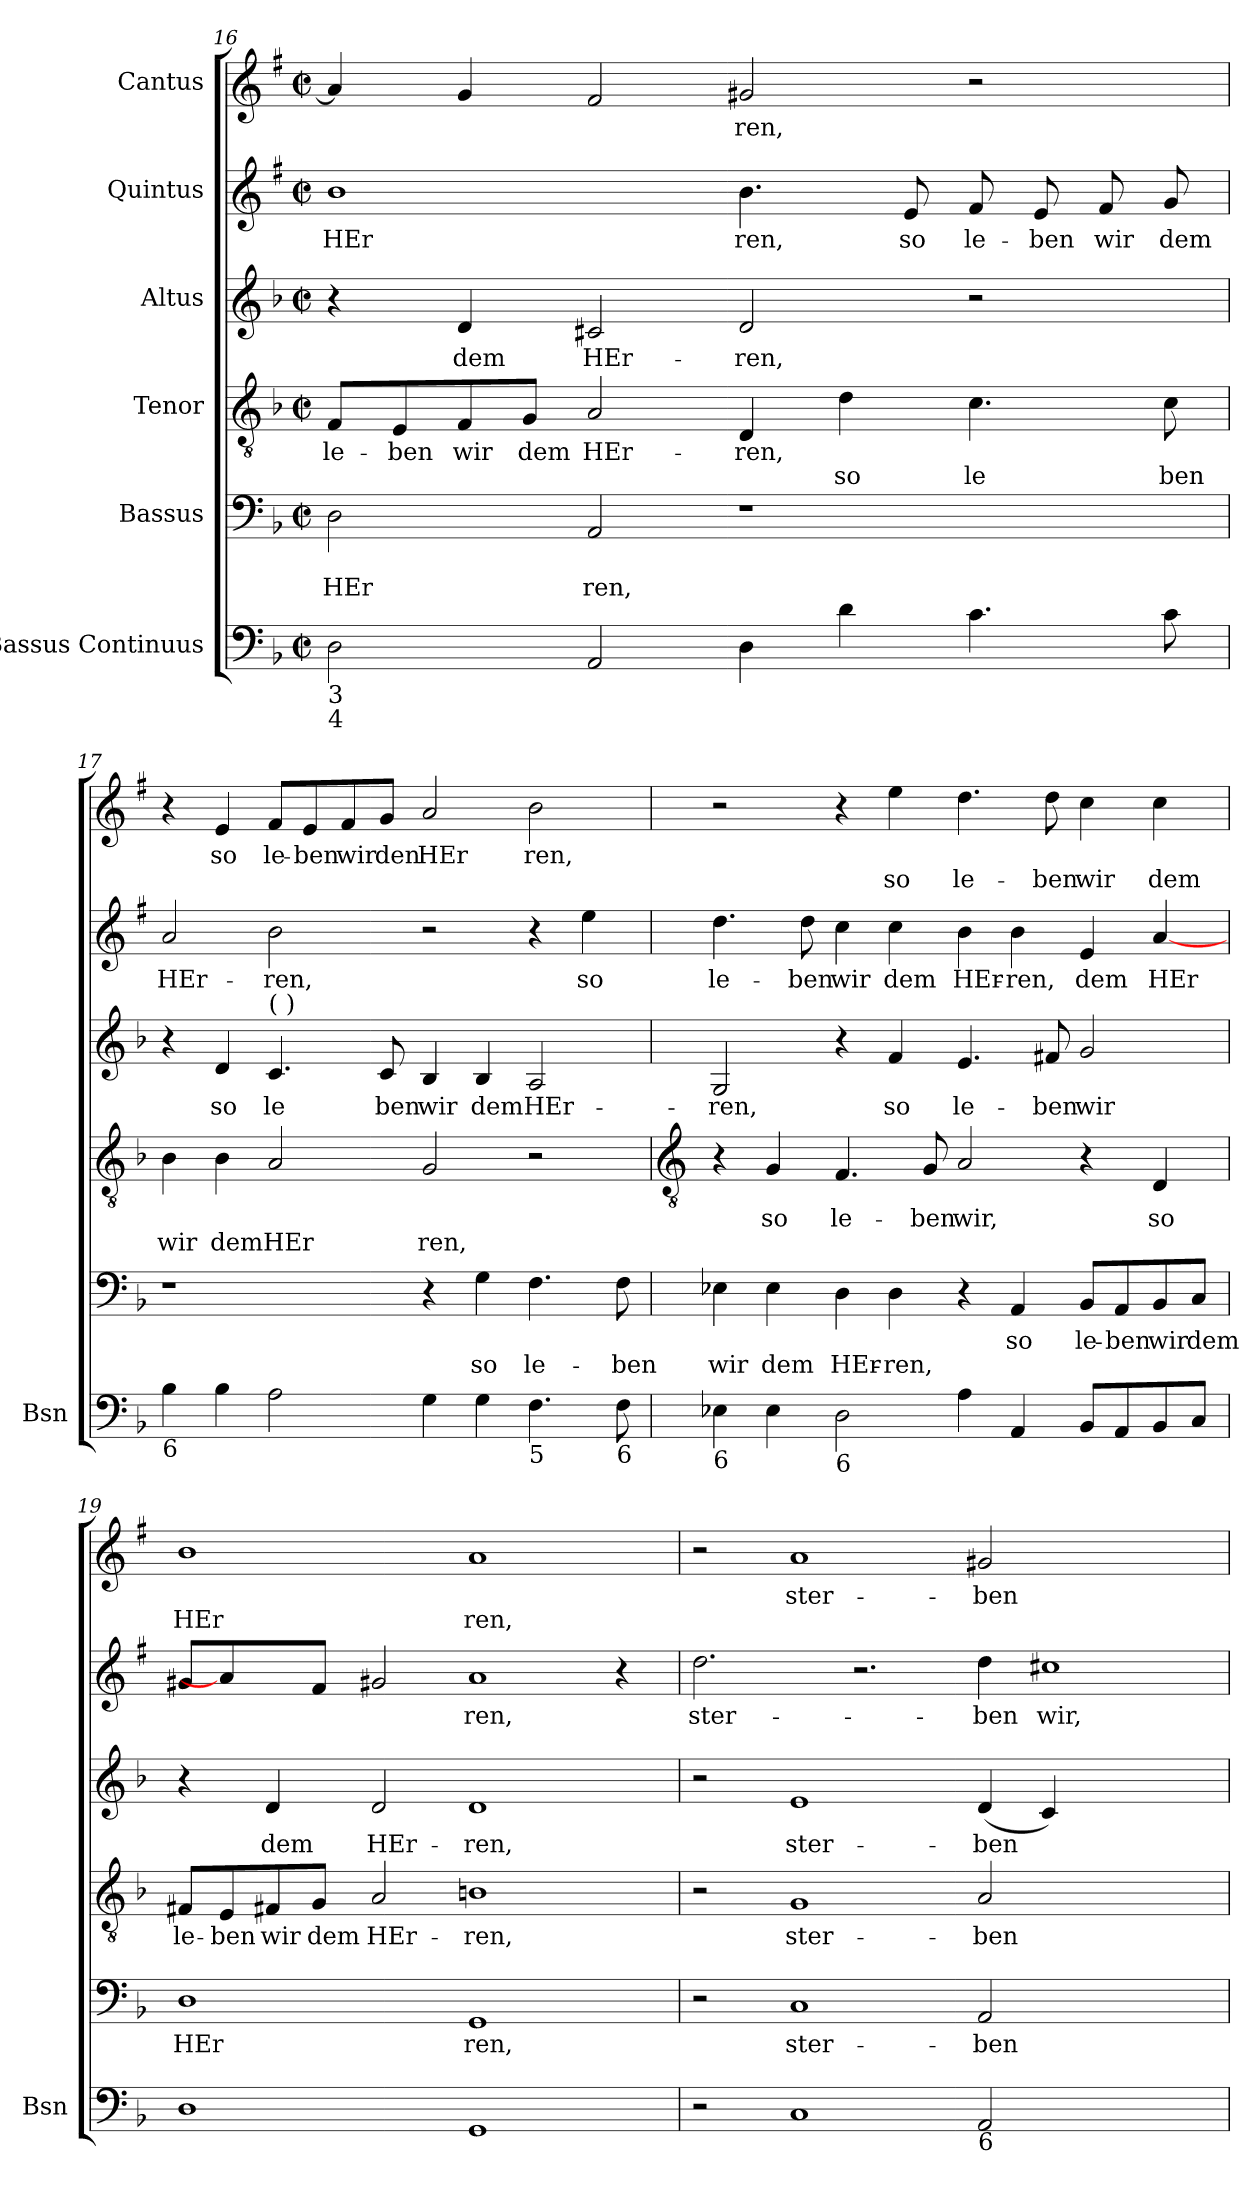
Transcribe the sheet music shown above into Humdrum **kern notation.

**kern	**kern	**text	**text	**kern	**text	**text	**kern	**text	**kern	**text	**kern	**text	**text
*part6	*part5	*part5	*part5	*part4	*part4	*part4	*part3	*part3	*part2	*part2	*part1	*part1	*part1
*staff6	*staff5	*staff5	*staff5	*staff4	*staff4	*staff4	*staff3	*staff3	*staff2	*staff2	*staff1	*staff1	*staff1
*I"Bassus Continuus	*I"Bassus	*	*	*I"Tenor	*	*	*I"Altus	*	*I"Quintus	*	*I"Cantus	*	*
*I'Bsn	*	*	*	*	*	*	*	*	*	*	*	*	*
!!LO:LB:g=z
*clefF4	*clefF4	*	*	*clefGv2	*	*	*clefG2	*	*clefG2	*	*clefG2	*	*
*	*	*	*	*	*	*	*	*	*ITrd1c2	*	*ITrd1c2	*	*
*k[b-]	*k[b-]	*	*	*k[b-]	*	*	*k[b-]	*	*k[b-]	*	*k[b-]	*	*
*F:	*F:	*	*	*F:	*	*	*F:	*	*F:	*	*F:	*	*
*M4/2	*M4/2	*	*	*M4/2	*	*	*M4/2	*	*M4/2	*	*M4/2	*	*
*met(c|)	*met(c|)	*	*	*met(c|)	*	*	*met(c|)	*	*met(c|)	*	*met(c|)	*	*
=16	=16	=16	=16	=16	=16	=16	=16	=16	=16	=16	=16	=16	=16
!LO:TX:b:t=3	!	!	!	!	!	!	!	!	!	!	!	!	!
!LO:TX:b:t=4	!	!	!	!	!	!	!	!	!	!	!	!	!
!	!	!	!LO:LY:b	!	!LO:LY:b	!	!	!	!	!LO:LY:b	!	!	!
2D	2D	.	HEr	8F/L	le-	.	4r	.	1a	HEr	4g]	.	.
!	!	!	!	!	!LO:LY:b	!	!	!	!	!	!	!	!
.	.	.	.	8E/	-ben	.	.	.	.	.	.	.	.
!	!	!	!	!	!LO:LY:b	!	!	!LO:LY:b	!	!	!	!	!
.	.	.	.	8F/	wir	.	4d	dem	.	.	4f	.	.
!	!	!	!	!	!LO:LY:b	!	!	!	!	!	!	!	!
.	.	.	.	8G/J	dem	.	.	.	.	.	.	.	.
!	!	!	!LO:LY:b	!	!LO:LY:b	!	!	!LO:LY:b	!	!	!	!	!
2AA	2AA	.	ren,	2A	HEr-	.	2c#X	HEr-	.	.	2e	.	.
!	!	!	!	!	!LO:LY:b	!	!	!LO:LY:b	!	!LO:LY:b	!	!LO:LY:b	!
4D	1r	.	.	4D	-ren,	.	2d	-ren,	4.a	ren,	2f#X	ren,	.
!	!	!	!	!	!	!LO:LY:b	!	!	!	!	!	!	!
4d	.	.	.	4d	.	so	.	.	.	.	.	.	.
!	!	!	!	!	!	!	!	!	!	!LO:LY:b	!	!	!
.	.	.	.	.	.	.	.	.	8d	so	.	.	.
!	!	!	!	!	!	!LO:LY:b	!	!	!	!LO:LY:b	!	!	!
4.c	.	.	.	4.c	.	le	2r	.	8e	le-	2r	.	.
!	!	!	!	!	!	!	!	!	!	!LO:LY:b	!	!	!
.	.	.	.	.	.	.	.	.	8d	-ben	.	.	.
!	!	!	!	!	!	!	!	!	!	!LO:LY:b	!	!	!
.	.	.	.	.	.	.	.	.	8e	wir	.	.	.
!	!	!	!	!	!	!LO:LY:b	!	!	!	!LO:LY:b	!	!	!
8c	.	.	.	8c	.	ben	.	.	8f	dem	.	.	.
=17	=17	=17	=17	=17	=17	=17	=17	=17	=17	=17	=17	=17	=17
!LO:TX:b:t=6	!	!	!	!	!	!	!	!	!	!	!	!	!
!	!	!	!	!	!	!LO:LY:b	!	!	!	!LO:LY:b	!	!	!
4B-	1r	.	.	4B-	.	wir	4r	.	2g	HEr-	4r	.	.
!	!	!	!	!	!	!LO:LY:b	!	!LO:LY:b	!	!	!	!LO:LY:b	!
4B-	.	.	.	4B-	.	dem	4d	so	.	.	4d	so	.
!	!	!	!	!	!	!	!LO:TX:a:t=(  )	!	!	!	!	!	!
!	!	!	!	!	!	!LO:LY:b	!	!LO:LY:b	!	!LO:LY:b	!	!LO:LY:b	!
2A	.	.	.	2A	.	HEr	4.c	le	2a	-ren,	8e/L	le-	.
!	!	!	!	!	!	!	!	!	!	!	!	!LO:LY:b	!
.	.	.	.	.	.	.	.	.	.	.	8d/	-ben	.
!	!	!	!	!	!	!	!	!	!	!	!	!LO:LY:b	!
.	.	.	.	.	.	.	.	.	.	.	8e/	wir	.
!	!	!	!	!	!	!	!	!LO:LY:b	!	!	!	!LO:LY:b	!
.	.	.	.	.	.	.	8c	ben	.	.	8f/J	den	.
!	!	!	!	!	!	!LO:LY:b	!	!LO:LY:b	!	!	!	!LO:LY:b	!
4G	4r	.	.	2G	.	ren,	4B-	wir	2r	.	2g	HEr	.
!	!	!	!LO:LY:b	!	!	!	!	!LO:LY:b	!	!	!	!	!
4G	4G	.	so	.	.	.	4B-	dem	.	.	.	.	.
!LO:TX:b:t=5	!	!	!	!	!	!	!	!	!	!	!	!	!
!	!	!	!LO:LY:b	!	!	!	!	!LO:LY:b	!	!	!	!LO:LY:b	!
4.F	4.F	.	le-	2r	.	.	2A	HEr-	4r	.	2a	ren,	.
!	!	!	!	!	!	!	!	!	!	!LO:LY:b	!	!	!
.	.	.	.	.	.	.	.	.	4dd	so	.	.	.
!LO:TX:b:t=6	!	!	!	!	!	!	!	!	!	!	!	!	!
!	!	!	!LO:LY:b	!	!	!	!	!	!	!	!	!	!
8F	8F	.	-ben	.	.	.	.	.	.	.	.	.	.
!!LO:LB:g=z
=18	=18	=18	=18	=18	=18	=18	=18	=18	=18	=18	=18	=18	=18
*	*	*	*	*clefGv2	*	*	*	*	*	*	*	*	*
!LO:TX:b:t=6	!	!	!	!	!	!	!	!	!	!	!	!	!
!	!	!	!LO:LY:b	!	!	!	!	!LO:LY:b	!	!LO:LY:b	!	!	!
4E-X	4E-X	.	wir	4r	.	.	2G	-ren,	4.cc	le-	2r	.	.
!	!	!	!LO:LY:b	!	!LO:LY:b	!	!	!	!	!	!	!	!
4E-	4E-	.	dem	4G	so	.	.	.	.	.	.	.	.
!	!	!	!	!	!	!	!	!	!	!LO:LY:b	!	!	!
.	.	.	.	.	.	.	.	.	8cc	-ben	.	.	.
!LO:TX:b:t=6	!	!	!	!	!	!	!	!	!	!	!	!	!
!	!	!	!LO:LY:b	!	!LO:LY:b	!	!	!	!	!LO:LY:b	!	!	!
2D	4D	.	HEr-	4.F	le-	.	4r	.	4b-	wir	4r	.	.
!	!	!	!LO:LY:b	!	!	!	!	!LO:LY:b	!	!LO:LY:b	!	!	!LO:LY:b
.	4D	.	-ren,	.	.	.	4f	so	4b-	dem	4dd	.	so
!	!	!	!	!	!LO:LY:b	!	!	!	!	!	!	!	!
.	.	.	.	8G	-ben	.	.	.	.	.	.	.	.
!	!	!	!	!	!LO:LY:b	!	!	!LO:LY:b	!	!LO:LY:b	!	!	!LO:LY:b
4A	4r	.	.	2A	wir,	.	4.e	le-	4a	HEr-	4.cc	.	le-
!	!	!LO:LY:b	!	!	!	!	!	!	!	!LO:LY:b	!	!	!
4AA	4AA	so	.	.	.	.	.	.	4a	-ren,	.	.	.
!	!	!	!	!	!	!	!	!LO:LY:b	!	!	!	!	!LO:LY:b
.	.	.	.	.	.	.	8f#X	-ben	.	.	8cc	.	-ben
!	!	!LO:LY:b	!	!	!	!	!	!LO:LY:b	!	!LO:LY:b	!	!	!LO:LY:b
8BB-L	8BB-/L	le-	.	4r	.	.	2g	wir	4d	dem	4b-	.	wir
!	!	!LO:LY:b	!	!	!	!	!	!	!	!	!	!	!
8AA	8AA/	-ben	.	.	.	.	.	.	.	.	.	.	.
!	!	!LO:LY:b	!	!	!LO:LY:b	!	!	!	!	!LO:LY:b	!	!	!LO:LY:b
8BB-	8BB-/	wir	.	4D	so	.	.	.	[4g	HEr	4b-	.	dem
!	!	!LO:LY:b	!	!	!	!	!	!	!	!	!	!	!
8CJ	8C/J	dem	.	.	.	.	.	.	.	.	.	.	.
=19	=19	=19	=19	=19	=19	=19	=19	=19	=19	=19	=19	=19	=19
!	!	!LO:LY:b	!	!	!LO:LY:b	!	!	!	!	!	!	!	!LO:LY:b
1D	1D	HEr	.	8F#X/L	le-	.	4r	.	8f#XL	.	1a	.	HEr
!	!	!	!	!	!LO:LY:b	!	!	!	!	!	!	!	!
.	.	.	.	8E/	-ben	.	.	.	4g]	.	.	.	.
!	!	!	!	!	!LO:LY:b	!	!	!LO:LY:b	!	!	!	!	!
.	.	.	.	8F#X/	wir	.	4d	dem	.	.	.	.	.
!	!	!	!	!	!LO:LY:b	!	!	!	!	!	!	!	!
.	.	.	.	8G/J	dem	.	.	.	8eJ	.	.	.	.
!	!	!	!	!	!LO:LY:b	!	!	!LO:LY:b	!	!	!	!	!
.	.	.	.	2A	HEr-	.	2d	HEr-	2f#X	.	.	.	.
!	!	!LO:LY:b	!	!	!LO:LY:b	!	!	!LO:LY:b	!	!LO:LY:b	!	!	!LO:LY:b
1GG	1GG	ren,	.	1Bn	-ren,	.	1d	-ren,	1g	ren,	1g	.	ren,
4ryy	4ryy	.	.	4ryy	.	.	4ryy	.	4r	.	4ryy	.	.
=20	=20	=20	=20	=20	=20	=20	=20	=20	=20	=20	=20	=20	=20
!	!	!	!	!	!	!	!	!	!	!LO:LY:b	!	!	!
2r	2r	.	.	2r	.	.	2r	.	2.cc	ster-	2r	.	.
!	!	!LO:LY:b	!	!	!LO:LY:b	!	!	!LO:LY:b	!	!	!	!LO:LY:b	!
1C	1C	ster-	.	1G	ster-	.	1e	ster-	.	.	1g	ster-	.
.	.	.	.	.	.	.	.	.	2.r	.	.	.	.
!LO:TX:b:t=6	!	!	!	!	!	!	!	!	!	!	!	!	!
!	!	!LO:LY:b	!	!	!LO:LY:b	!	!	!LO:LY:b	!	!LO:LY:b	!	!LO:LY:b	!
2AA	2AA	-ben	.	2A	-ben	.	(<4d	-ben	4cc	-ben	2f#X	-ben	.
!	!	!	!	!	!	!	!	!	!	!LO:LY:b	!	!	!
.	.	.	.	.	.	.	4c)	.	1bn	wir,	.	.	.
2.ryy	2.ryy	.	.	2.ryy	.	.	2.ryy	.	.	.	2.ryy	.	.
=	=	=	=	=	=	=	=	=	=	=	=	=	=
*-	*-	*-	*-	*-	*-	*-	*-	*-	*-	*-	*-	*-	*-
